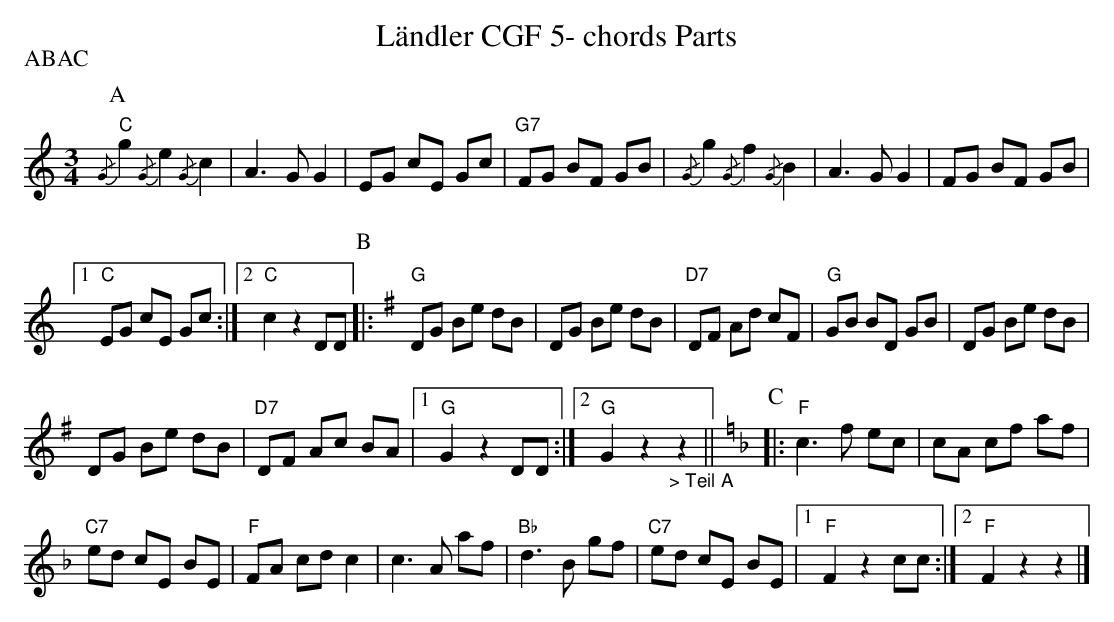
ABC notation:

X:1
T:L\"andler CGF 5- chords Parts
P:ABAC
M:3/4
L:1/8
K:Cmaj%%MIDI gchordon
[P:A] "C"{/G}g2 {/G}e2 {/G}c2 | A3GG2 | EG cE Gc | "G7"FG BF GB | {/G}g2 {/G}f2 {/G}B2 | A3GG2 | FG BF GB |1
"C"EG cE Gc :|2 "C"c2z2DD [P:B] |: [K:Gmaj] "G"DG Be dB | DG Be dB | "D7"DF Ad cF | "G"GB BD GB | DG Be dB |
DG Be dB | "D7"DF Ac BA |1 "G"G2z2DD :|2 "G"G2z2"_> Teil A"z2 || [K:Fmaj] [P:C] |: "F"c3f ec | cA cf af |
"C7"ed cE BE | "F"FA cd c2 | c3A af | "Bb"d3B gf | "C7"ed cE BE |1 "F"F2z2cc :|2 "F"F2z2z2 |]
